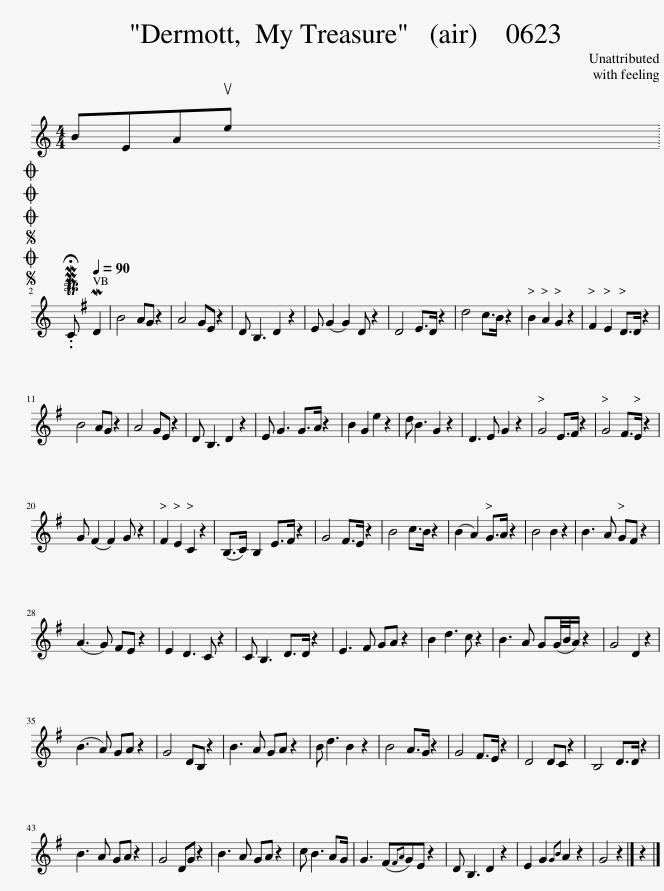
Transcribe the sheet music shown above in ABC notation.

X:1
L:1/8
M:4/4
I:linebreak $
K:C
V:1 treble
V:1
 BEAue x2002 |$SOSOOO .!fermata!PMTC[Q:1/4=90] MD2 | B4 AG z2 | A4 GE z2 | D B,3 D2 z2 | %5
 E (G2 G2) D z2 | D4 E>D z2 | d4 c>B z2 | B2 A2 G2 z2 | ^F2 E2 D>D z2 |$ %10
 B4 AG z2 | A4 GE z2 | D B,3 D2 z2 | E G3 G>A z2 | B2 G2 e2 z2 | %15
 d B3 G2 z2 | D3 E G2 z2 | G4 E>^F z2 | G4 ^F>E z2 |$ G (^F2 F2) G z2 | %20
 ^F2 E2 C2 z2 | (B,>C) B,2 E>^F z2 | G4 ^F>E z2 | B4 c>B z2 | (B2 A2) G>A z2 | %25
 B4 B2 z2 | B3 A G^F z2 |$ (A3 G) ^FE z2 | E2 D3 C z2 | C B,3 D>D z2 | %30
 E3 ^F GA z2 | B2 d3 c z2 | B3 A G(G/4B/4A/) z2 | G4 D2 z2 |$ (B3 A) GA z2 | %35
 G4 DB, z2 | B3 A GA z2 | B d3 B2 z2 | B4 A>G z2 | G4 ^F>E z2 | %40
 D4 DC z2 | B,4 D>D z2 |$ B3 A GA z2 | G4 DG z2 | B3 A GA z2 | %45
 c B3 AG/ | G3 (^F{FA}G)E z2 | D B,3 D2 z2 | E2 G2{GB} A2 z2 | G4 z2 z2 |] %50
